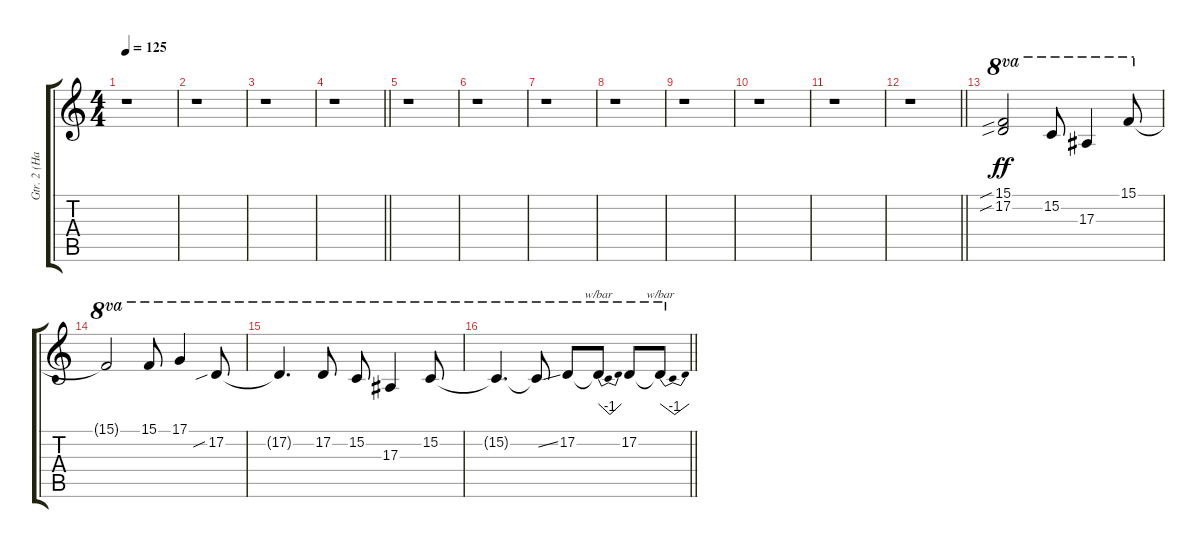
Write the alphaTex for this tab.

\track ("Gtr. 2 (Harmonica Arr. For Guitar)" "Gtr. 2 (Ha") {instrument harmonica}
\staff {score tabs}
\tuning (D4 A3 F3 C3 G2 D2) {hide}
\ts (4 4)
\tempo 125
\clef g2
\ks c
r.1{dy ff} |
r.1 |
r.1 |
\barLineRight lightlight
r.1 |
r.1 |
r.1 |
r.1 |
r.1 |
r.1 |
r.1 |
r.1 |
\barLineRight lightlight
r.1 |
(15.1{sib} 17.2{sib}).2{ot 8va} 15.2.8{ot 8va} 17.3.4{ot 8va} 15.1.8{ot 8va} |
15.1{t}.2{ot 8va} 15.1.8{ot 8va} 17.1.4{ot 8va} 17.2{sib}.8{ot 8va} |
17.2{t}.4{d ot 8va} 17.2.8{ot 8va} 15.2.8{ot 8va} 17.3.4{ot 8va} 15.2.8{ot 8va} |
\barLineRight lightlight
15.2{t}.4{d ot 8va} 15.2{ss t}.8{ot 8va} 17.2.8{ot 8va} 17.2{t}.8{tbe (dip default 0 0 30 -4 60 0) ot 8va} 17.2.8{ot 8va} 17.2{t}.8{tbe (dip default 0 0 30 -4 60 0) ot 8va}
